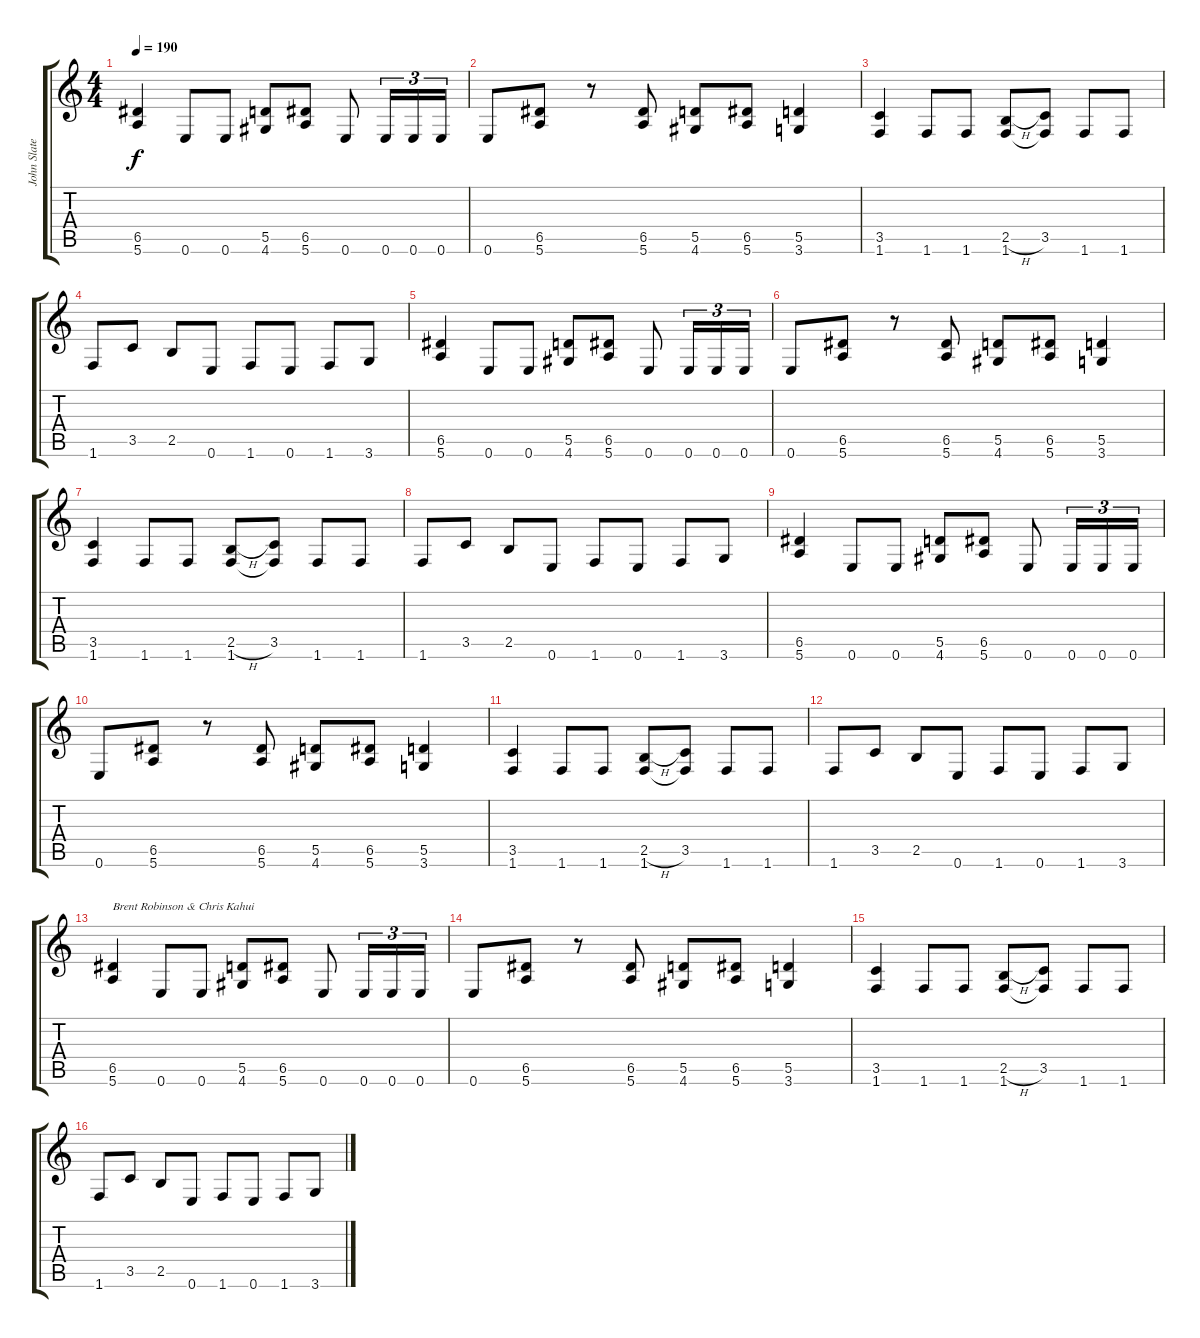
\track ("John Slater" "John Slate") {instrument distortionguitar}
\staff {score tabs}
\tuning (E4 B3 G3 D3 A2 E2) {hide}
\ts (4 4)
\tempo 190
\clef g2
\ks c
(6.5 5.6).4{dy f} 0.6.8 0.6.8 (5.5 4.6).8 (6.5 5.6).8 0.6.8 0.6.16{tu (3 2)} 0.6.16{tu (3 2)} 0.6.16{tu (3 2)} |
0.6.8 (6.5 5.6).8 r.8 (6.5 5.6).8 (5.5 4.6).8 (6.5 5.6).8 (5.5 3.6).4 |
(3.5 1.6).4 1.6.8 1.6.8 (2.5{h} 1.6).8 (3.5 1.6{t}).8 1.6.8 1.6.8 |
1.6.8 3.5.8 2.5.8 0.6.8 1.6.8 0.6.8 1.6.8 3.6.8 |
(6.5 5.6).4 0.6.8 0.6.8 (5.5 4.6).8 (6.5 5.6).8 0.6.8 0.6.16{tu (3 2)} 0.6.16{tu (3 2)} 0.6.16{tu (3 2)} |
0.6.8 (6.5 5.6).8 r.8 (6.5 5.6).8 (5.5 4.6).8 (6.5 5.6).8 (5.5 3.6).4 |
(3.5 1.6).4 1.6.8 1.6.8 (2.5{h} 1.6).8 (3.5 1.6{t}).8 1.6.8 1.6.8 |
1.6.8 3.5.8 2.5.8 0.6.8 1.6.8 0.6.8 1.6.8 3.6.8 |
(6.5 5.6).4 0.6.8 0.6.8 (5.5 4.6).8 (6.5 5.6).8 0.6.8 0.6.16{tu (3 2)} 0.6.16{tu (3 2)} 0.6.16{tu (3 2)} |
0.6.8 (6.5 5.6).8 r.8 (6.5 5.6).8 (5.5 4.6).8 (6.5 5.6).8 (5.5 3.6).4 |
(3.5 1.6).4 1.6.8 1.6.8 (2.5{h} 1.6).8 (3.5 1.6{t}).8 1.6.8 1.6.8 |
1.6.8 3.5.8 2.5.8 0.6.8 1.6.8 0.6.8 1.6.8 3.6.8 |
(6.5 5.6).4{txt "Brent Robinson & Chris Kahui"} 0.6.8 0.6.8 (5.5 4.6).8 (6.5 5.6).8 0.6.8 0.6.16{tu (3 2)} 0.6.16{tu (3 2)} 0.6.16{tu (3 2)} |
0.6.8 (6.5 5.6).8 r.8 (6.5 5.6).8 (5.5 4.6).8 (6.5 5.6).8 (5.5 3.6).4 |
(3.5 1.6).4 1.6.8 1.6.8 (2.5{h} 1.6).8 (3.5 1.6{t}).8 1.6.8 1.6.8 |
1.6.8 3.5.8 2.5.8 0.6.8 1.6.8 0.6.8 1.6.8 3.6.8
